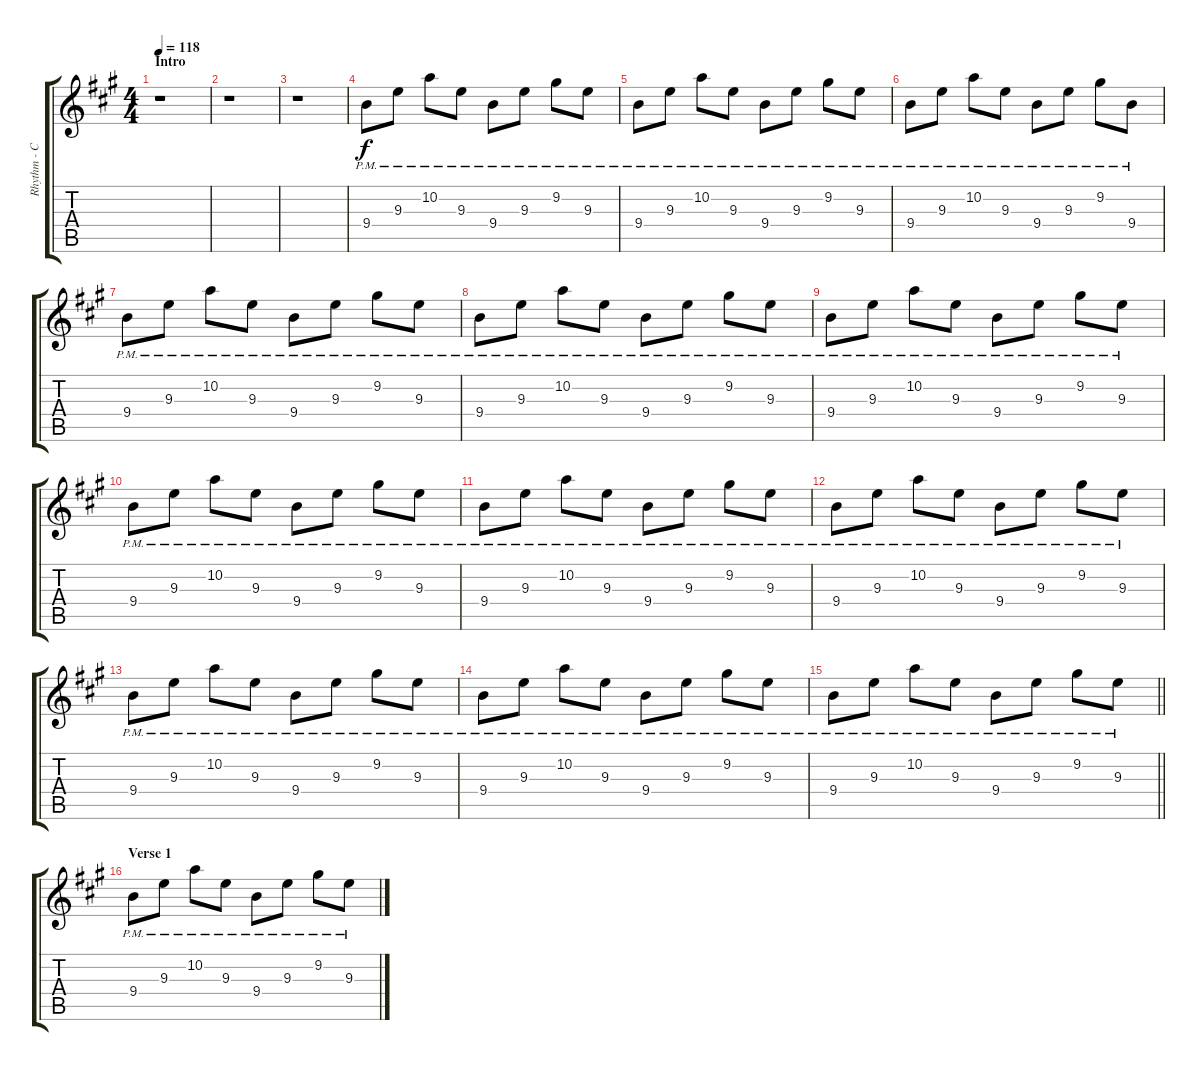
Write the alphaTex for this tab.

\track ("Rhythm - Clean" "Rhythm - C") {instrument overdrivenguitar}
\staff {score tabs}
\tuning (E4 B3 G3 D3 A2 E2) {hide}
\ts (4 4)
\section ("" "Intro")
\tempo 118
\clef g2
\ks a
r.1{dy f instrument overdrivenguitar} |
r.1 |
r.1 |
9.4{pm}.8 9.3{pm}.8 10.2{pm}.8 9.3{pm}.8 9.4{pm}.8 9.3{pm}.8 9.2{pm}.8 9.3{pm}.8 |
9.4{pm}.8 9.3{pm}.8 10.2{pm}.8 9.3{pm}.8 9.4{pm}.8 9.3{pm}.8 9.2{pm}.8 9.3{pm}.8 |
9.4{pm}.8 9.3{pm}.8 10.2{pm}.8 9.3{pm}.8 9.4{pm}.8 9.3{pm}.8 9.2{pm}.8 9.4{pm}.8 |
9.4{pm}.8 9.3{pm}.8 10.2{pm}.8 9.3{pm}.8 9.4{pm}.8 9.3{pm}.8 9.2{pm}.8 9.3{pm}.8 |
9.4{pm}.8 9.3{pm}.8 10.2{pm}.8 9.3{pm}.8 9.4{pm}.8 9.3{pm}.8 9.2{pm}.8 9.3{pm}.8 |
9.4{pm}.8 9.3{pm}.8 10.2{pm}.8 9.3{pm}.8 9.4{pm}.8 9.3{pm}.8 9.2{pm}.8 9.3{pm}.8 |
9.4{pm}.8 9.3{pm}.8 10.2{pm}.8 9.3{pm}.8 9.4{pm}.8 9.3{pm}.8 9.2{pm}.8 9.3{pm}.8 |
9.4{pm}.8 9.3{pm}.8 10.2{pm}.8 9.3{pm}.8 9.4{pm}.8 9.3{pm}.8 9.2{pm}.8 9.3{pm}.8 |
9.4{pm}.8 9.3{pm}.8 10.2{pm}.8 9.3{pm}.8 9.4{pm}.8 9.3{pm}.8 9.2{pm}.8 9.3{pm}.8 |
9.4{pm}.8 9.3{pm}.8 10.2{pm}.8 9.3{pm}.8 9.4{pm}.8 9.3{pm}.8 9.2{pm}.8 9.3{pm}.8 |
9.4{pm}.8 9.3{pm}.8 10.2{pm}.8 9.3{pm}.8 9.4{pm}.8 9.3{pm}.8 9.2{pm}.8 9.3{pm}.8 |
\barLineRight lightlight
9.4{pm}.8 9.3{pm}.8 10.2{pm}.8 9.3{pm}.8 9.4{pm}.8 9.3{pm}.8 9.2{pm}.8 9.3{pm}.8 |
\section ("" "Verse 1")
9.4{pm}.8 9.3{pm}.8 10.2{pm}.8 9.3{pm}.8 9.4{pm}.8 9.3{pm}.8 9.2{pm}.8 9.3{pm}.8
